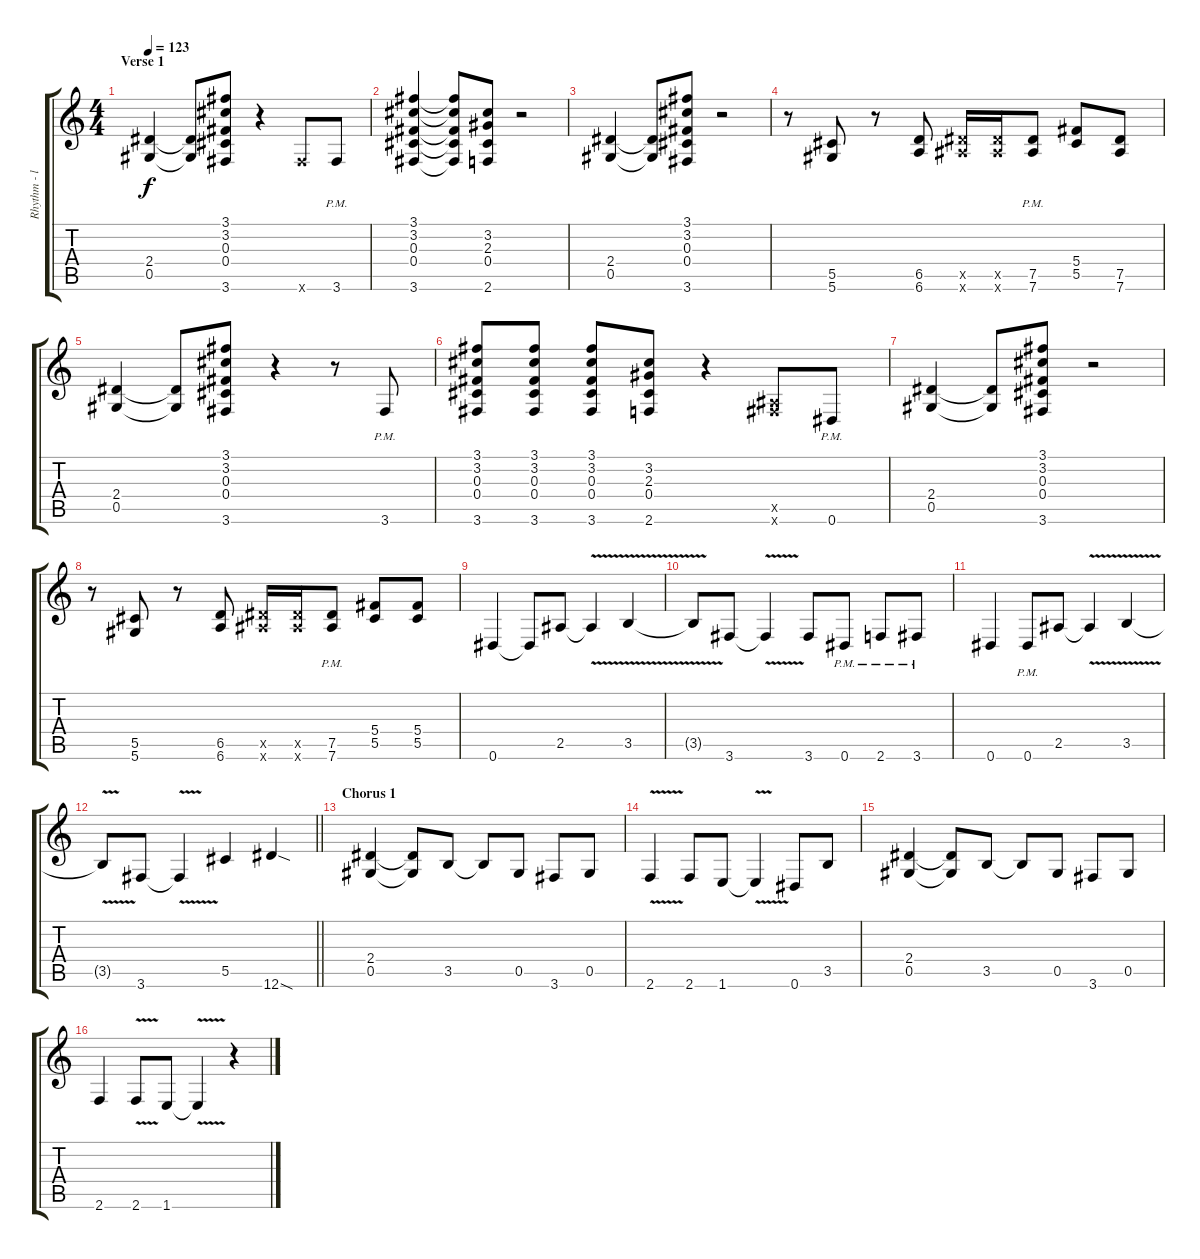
\track ("Rhythm - left" "Rhythm - l") {instrument distortionguitar}
\staff {score tabs}
\tuning (Eb4 Bb3 Gb3 Db3 Ab2 Eb2) {hide}
\ts (4 4)
\section ("" "Verse 1")
\tempo 123
\clef g2
\ks c
(2.4 0.5).4{dy f} (2.4{t} 0.5{t}).8 (3.1 3.2 0.3 0.4 3.6).8 r.4 3.6{x}.8 3.6{pm}.8 |
(3.1 3.2 0.3 0.4 3.6).4 (3.1{t} 3.2{t} 0.3{t} 0.4{t} 3.6{t}).8 (3.2 2.3 0.4 2.6).8 r.2 |
(2.4 0.5).4 (2.4{t} 0.5{t}).8 (3.1 3.2 0.3 0.4 3.6).8 r.2 |
r.8 (5.5 5.6).8 r.8 (6.5 6.6).8 (7.5{x} 7.6{x}).16 (7.5{x} 7.6{x}).16 (7.5{pm} 7.6{pm}).8 (5.4 5.5).8 (7.5 7.6).8 |
(2.4 0.5).4 (2.4{t} 0.5{t}).8 (3.1 3.2 0.3 0.4 3.6).8 r.4 r.8 3.6{pm}.8 |
(3.1 3.2 0.3 0.4 3.6).8 (3.1 3.2 0.3 0.4 3.6).8 (3.1 3.2 0.3 0.4 3.6).8 (3.2 2.3 0.4 2.6).8 r.4 (2.5{x} 3.6{x}).8 0.6{pm}.8 |
(2.4 0.5).4 (2.4{t} 0.5{t}).8 (3.1 3.2 0.3 0.4 3.6).8 r.2 |
r.8 (5.5 5.6).8 r.8 (6.5 6.6).8 (7.5{x} 7.6{x}).16 (7.5{x} 7.6{x}).16 (7.5{pm} 7.6{pm}).8 (5.4 5.5).8 (5.4 5.5).8 |
0.6.4 0.6{t}.8 2.5.8 2.5{v t}.4 3.5{v}.4 |
3.5{t}.8 3.6.8 3.6{v t}.4 3.6.8 0.6{pm}.8 2.6{pm}.8 3.6{pm}.8 |
0.6.4 0.6{pm}.8 2.5.8 2.5{v t}.4 3.5{v}.4 |
\barLineRight lightlight
3.5{t}.8 3.6.8 3.6{v t}.4 5.5.4 12.6{sod}.4 |
\section ("" "Chorus 1")
(2.4 0.5).4 (2.4{t} 0.5{t}).8 3.5.8 3.5{t}.8 0.5.8 3.6.8 0.5.8 |
2.6{v}.4 2.6.8 1.6.8 1.6{v t}.4 0.6.8 3.5.8 |
(2.4 0.5).4 (2.4{t} 0.5{t}).8 3.5.8 3.5{t}.8 0.5.8 3.6.8 0.5.8 |
2.6.4 2.6{v}.8 1.6.8 1.6{v t}.4 r.4
